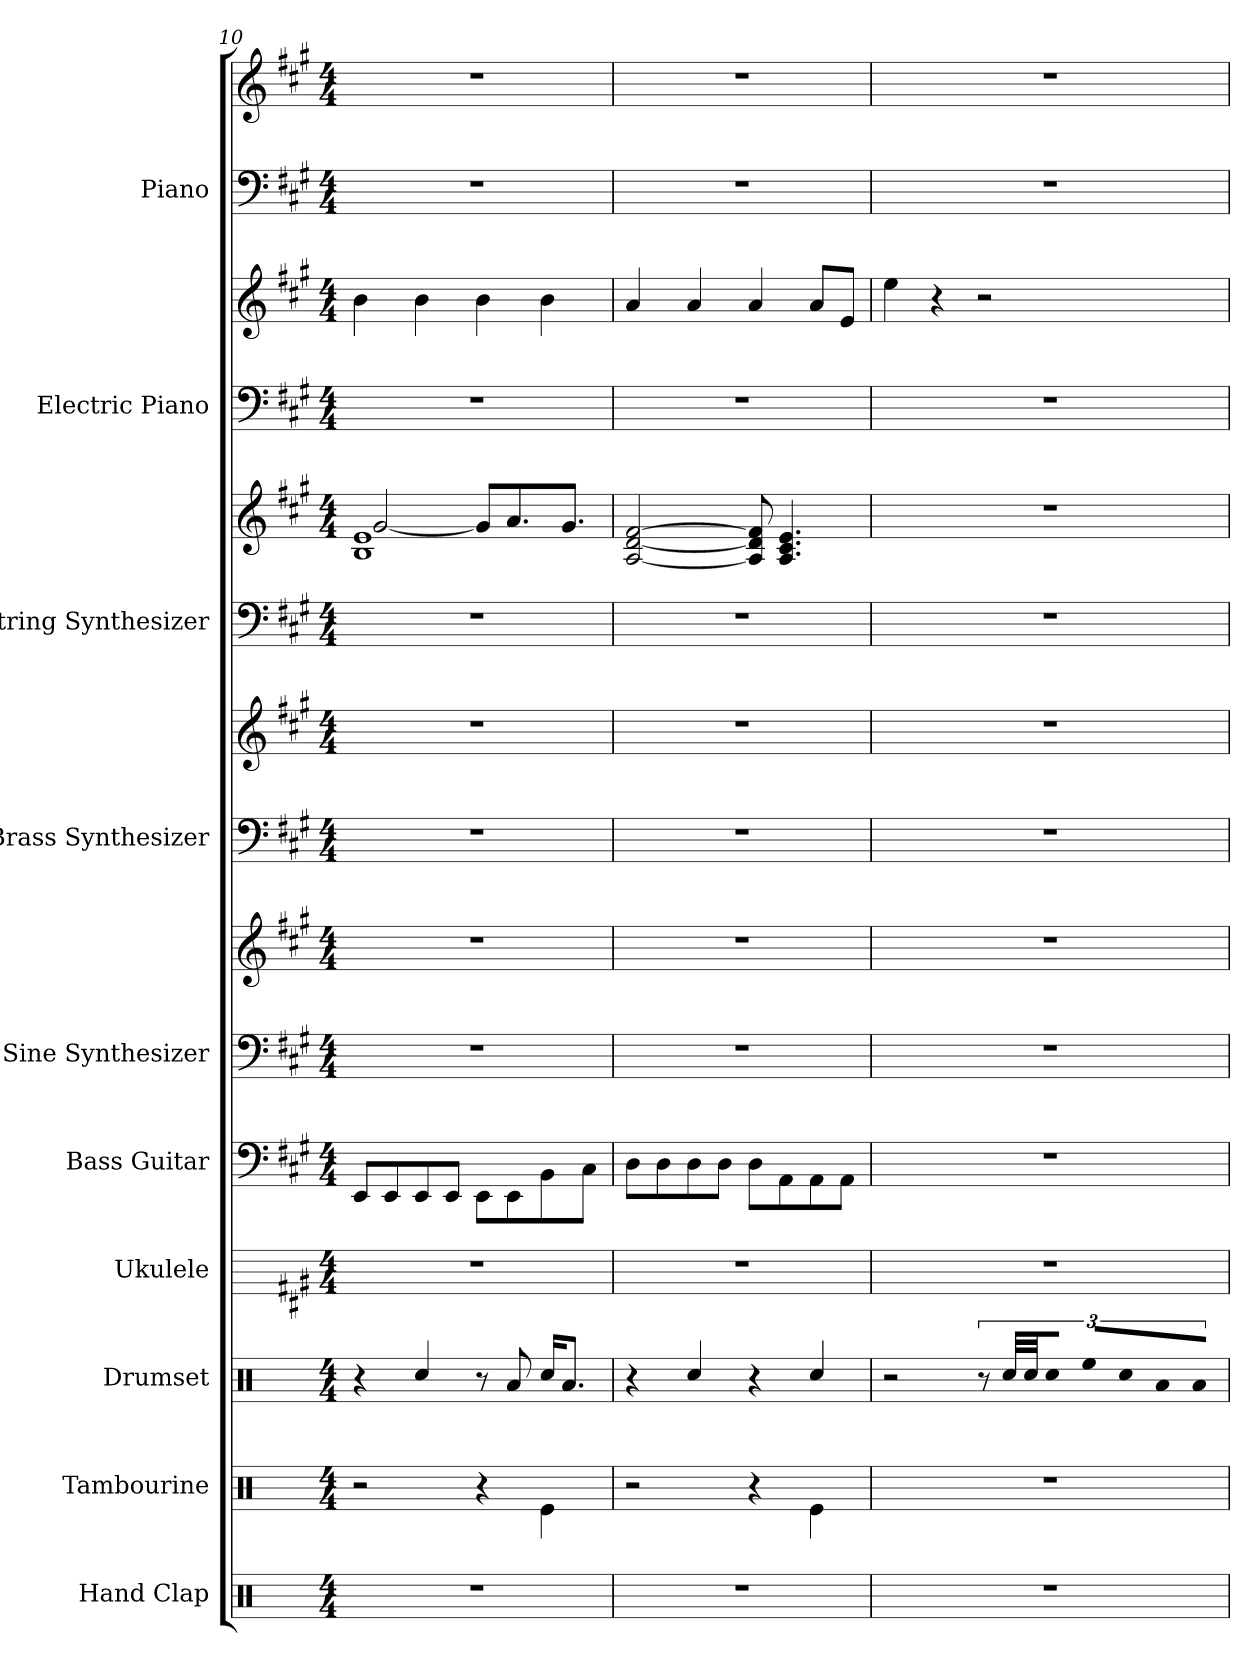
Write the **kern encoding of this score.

**kern	**kern	**kern	**kern	**kern	**kern	**kern	**kern	**kern	**kern	**kern	**kern	**kern	**kern	**kern
*part10	*part9	*part8	*part7	*part6	*part5	*part5	*part4	*part4	*part3	*part3	*part2	*part2	*part1	*part1
*staff15	*staff14	*staff13	*staff12	*staff11	*staff10	*staff9	*staff8	*staff7	*staff6	*staff5	*staff4	*staff3	*staff2	*staff1
*I"Hand Clap	*I"Tambourine	*I"Drumset	*I"Ukulele	*I"Bass Guitar	*I"Sine Synthesizer	*	*I"Brass Synthesizer	*	*I"String Synthesizer	*	*I"Electric Piano	*	*I"Piano	*
*I'Clap	*I'Tamb.	*I'Drums	*I'Uke	*I'Bass	*I'Sine	*	*I'Brass	*	*I'String	*	*I'El. Pno.	*	*I'Piano	*
*clefX	*clefX	*clefX	*	*	*clefF4	*clefG2	*clefF4	*clefG2	*clefF4	*clefG2	*clefF4	*clefG2	*clefF4	*clefG2
*	*	*	*	*ITrd7c12	*	*	*	*	*	*	*	*	*	*
*k[]	*k[]	*k[]	*k[f#c#g#]	*k[f#c#g#]	*k[f#c#g#]	*k[f#c#g#]	*k[f#c#g#]	*k[f#c#g#]	*k[f#c#g#]	*k[f#c#g#]	*k[f#c#g#]	*k[f#c#g#]	*k[f#c#g#]	*k[f#c#g#]
*M4/4	*M4/4	*M4/4	*M4/4	*M4/4	*M4/4	*M4/4	*M4/4	*M4/4	*M4/4	*M4/4	*M4/4	*M4/4	*M4/4	*M4/4
=10	=10	=10	=10	=10	=10	=10	=10	=10	=10	=10	=10	=10	=10	=10
*	*	*	*	*	*	*	*	*	*	*^	*	*	*	*
1r	2r	4r	1r	8EEE/L	1r	1r	1r	1r	1r	1B 1e	[2g#/	1r	4b\	1r	1r
.	.	.	.	8EEE/	.	.	.	.	.	.	.	.	.	.	.
.	.	4Rcc/	.	8EEE/	.	.	.	.	.	.	.	.	4b\	.	.
.	.	.	.	8EEE/J	.	.	.	.	.	.	.	.	.	.	.
.	4r	8r	.	8EEE\L	.	.	.	.	.	.	8g#/L]	.	4b\	.	.
.	.	8Ra/	.	8EEE\	.	.	.	.	.	.	8.a/	.	.	.	.
.	4Re\	16Rcc/KL	.	8BBB\	.	.	.	.	.	.	.	.	4b\	.	.
.	.	8.Ra/J	.	.	.	.	.	.	.	.	8.g#/J	.	.	.	.
.	.	.	.	8CC#\J	.	.	.	.	.	.	.	.	.	.	.
*	*	*	*	*	*	*	*	*	*	*v	*v	*	*	*	*
!!LO:LB:g=z
=11	=11	=11	=11	=11	=11	=11	=11	=11	=11	=11	=11	=11	=11	=11
1r	2r	4r	1r	8DD\L	1r	1r	1r	1r	1r	[2A/ [2d/ [2f#/	1r	4a/	1r	1r
.	.	.	.	8DD\	.	.	.	.	.	.	.	.	.	.
.	.	4Rcc/	.	8DD\	.	.	.	.	.	.	.	4a/	.	.
.	.	.	.	8DD\J	.	.	.	.	.	.	.	.	.	.
.	4r	4r	.	8DD\L	.	.	.	.	.	8A/] 8d/] 8f#/]	.	4a/	.	.
.	.	.	.	8AAA\	.	.	.	.	.	4.A/ 4.c#/ 4.e/	.	.	.	.
.	4Re\	4Rcc/	.	8AAA\	.	.	.	.	.	.	.	8a/L	.	.
.	.	.	.	8AAA\J	.	.	.	.	.	.	.	8e/J	.	.
=12	=12	=12	=12	=12	=12	=12	=12	=12	=12	=12	=12	=12	=12	=12
1r	1r	2r	1r	1r	1r	1r	1r	1r	1r	1r	1r	4ee\	1r	1r
.	.	.	.	.	.	.	.	.	.	.	.	4r	.	.
.	.	12r	.	.	.	.	.	.	.	.	.	2r	.	.
.	.	48Rcc/LLL	.	.	.	.	.	.	.	.	.	.	.	.
.	.	48Rcc/JJ	.	.	.	.	.	.	.	.	.	.	.	.
.	.	8Rcc/J	.	.	.	.	.	.	.	.	.	.	.	.
.	.	16Ree/LL	.	.	.	.	.	.	.	.	.	.	.	.
.	.	16Rcc/	.	.	.	.	.	.	.	.	.	.	.	.
.	.	16Ra/	.	.	.	.	.	.	.	.	.	.	.	.
.	.	16Ra/JJ	.	.	.	.	.	.	.	.	.	.	.	.
=	=	=	=	=	=	=	=	=	=	=	=	=	=	=
*-	*-	*-	*-	*-	*-	*-	*-	*-	*-	*-	*-	*-	*-	*-
